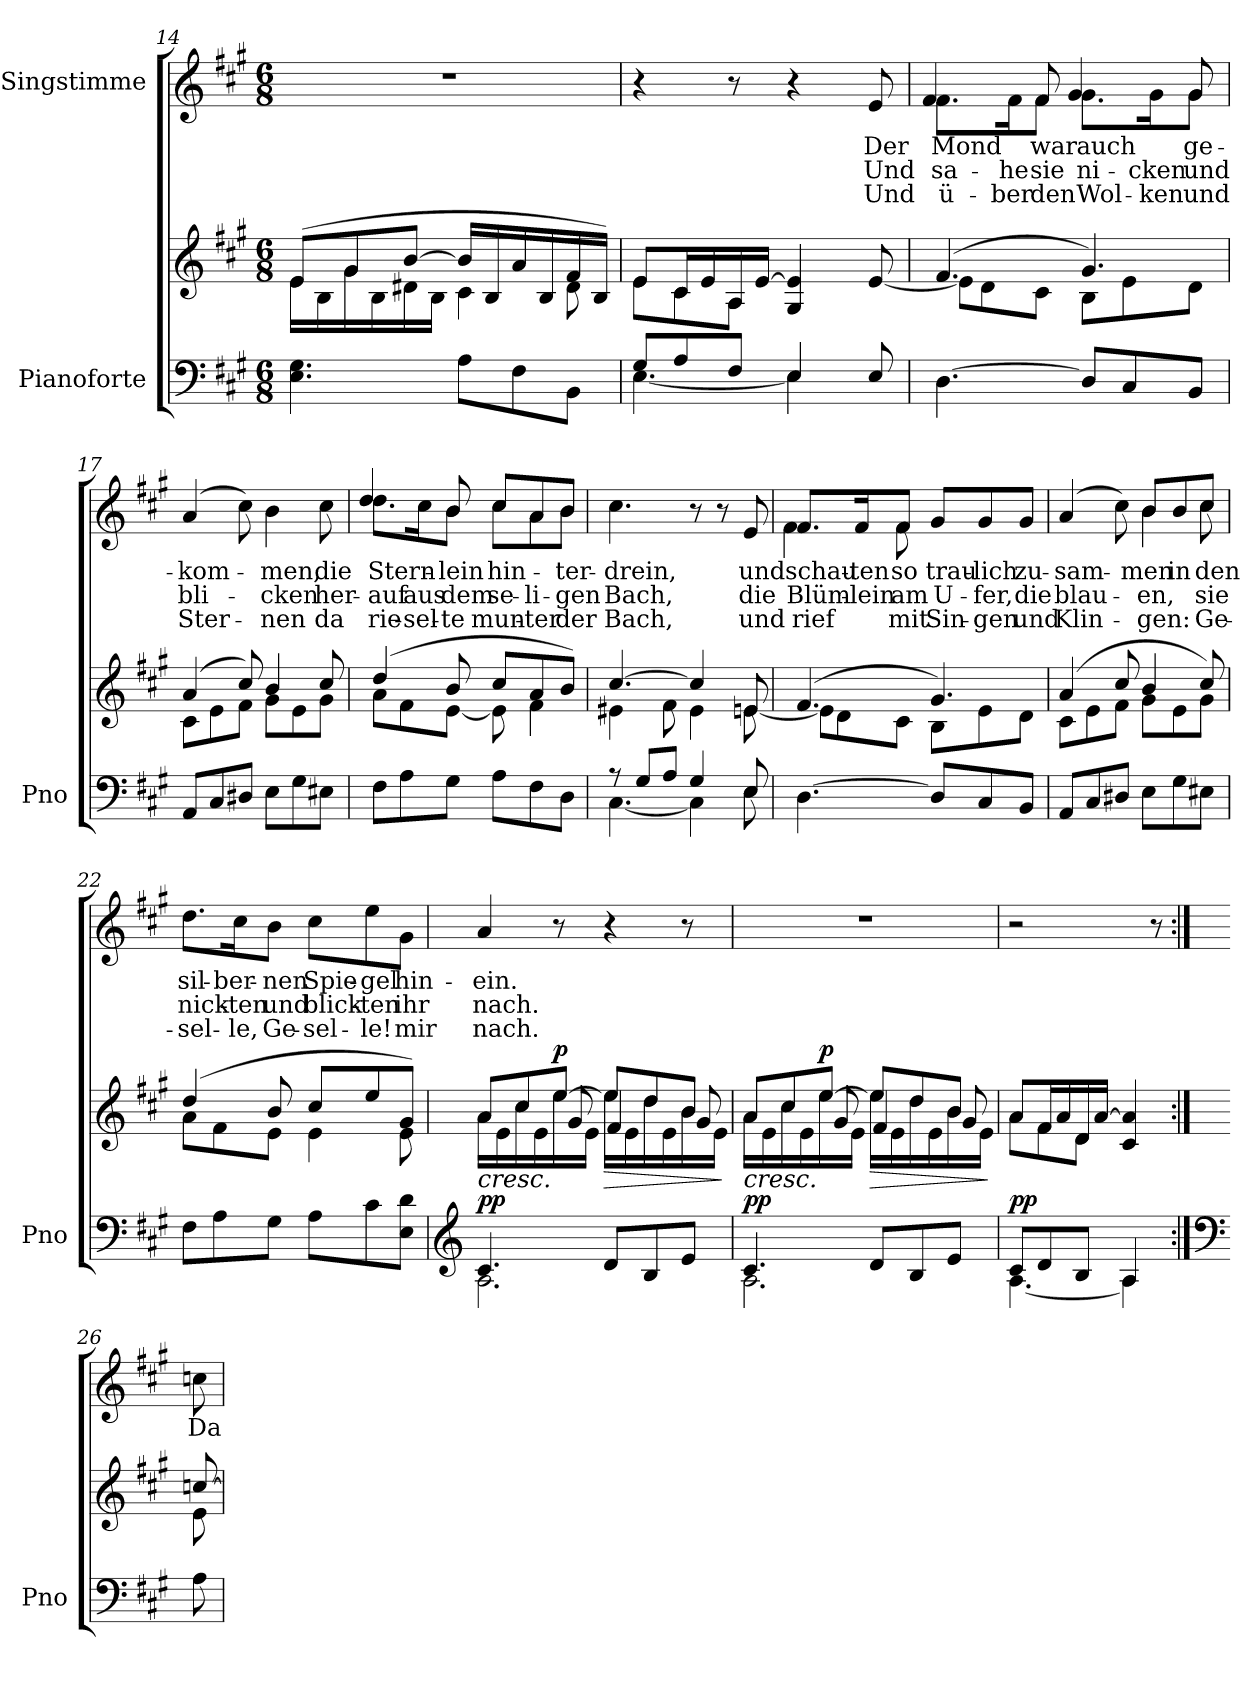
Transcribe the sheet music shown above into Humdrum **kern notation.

**kern	**kern	**dynam	**kern	**text	**text	**text
*part2	*part2	*part2	*part1	*part1	*part1	*part1
*staff3	*staff2	*staff2/3	*staff1	*staff1	*staff1	*staff1
*I"Pianoforte	*	*	*I"Singstimme	*	*	*
*I'Pno	*	*	*	*	*	*
*clefF4	*clefG2	*	*clefG2	*	*	*
*k[f#c#g#]	*k[f#c#g#]	*	*k[f#c#g#]	*	*	*
*M6/8	*M6/8	*	*M6/8	*	*	*
=14	=14	=14	=14	=14	=14	=14
*	*^	*	*	*	*	*
4.E\ 4.G#\	(>8e/L	16e\LL	.	2.r	.	.	.
.	.	16B\	.	.	.	.	.
.	8g#/	16g#\	.	.	.	.	.
.	.	16B\	.	.	.	.	.
.	[8b/J	16d#X\	.	.	.	.	.
.	.	16B\JJ	.	.	.	.	.
8A\L	16b/LL]	4c#\	.	.	.	.	.
.	16B/	.	.	.	.	.	.
8F#\	16a/	.	.	.	.	.	.
.	16B/	.	.	.	.	.	.
8BB\J	16f#/	8d#\	.	.	.	.	.
.	16B/JJ)	.	.	.	.	.	.
=15	=15	=15	=15	=15	=15	=15	=15
*^	*	*	*	*	*	*	*
8G#/L	[4.E\	8e/L	8e\L	.	4r	.	.	.
8A/	.	16c#/L	8c#\	.	.	.	.	.
.	.	16e/	.	.	.	.	.	.
8F#/J	.	16A/	8A\J	.	8r	.	.	.
.	.	[16e/JJ	.	.	.	.	.	.
4E/	4E\]	4G#/ 4e/]	8ryy	.	4r	.	.	.
.	.	.	4ryy	.	.	.	.	.
!	!	!	!	!	!	!LO:LY:b	!LO:LY:b	!LO:LY:b
8E/	8ryy	[8e/	.	.	8e/	Der	Und	Und
!!LO:LB:g=z
=16	=16	=16	=16	=16	=16	=16	=16	=16
!	!	!	!	!	!LO:N:head=solid	!LO:LY:b	!LO:LY:b	!LO:LY:b
*v	*v	*	*	*	*^	*	*	*
[4.D\	(>4.f#/	8e\L]	.	8.f#\L	4f#/	Mond	sa-	ü-
.	.	8d\	.	.	.	.	.	.
!	!	!	!	!	!	!	!LO:LY:b	!LO:LY:b
.	.	.	.	16f#\K	.	.	-he	-ber
!	!	!	!	!	!	!LO:LY:b	!LO:LY:b	!LO:LY:b
.	.	8c#\J	.	8f#\J	8f#/	war	sie	den
!	!	!	!	!LO:N:head=solid	!	!LO:LY:b	!LO:LY:b	!LO:LY:b
8D/L]	4.g#/)	8B\L	.	8.g#\L	4g#/	auch	ni-	Wol-
8C#/	.	8e\	.	.	.	.	.	.
!	!	!	!	!	!	!	!LO:LY:b	!LO:LY:b
.	.	.	.	16g#\K	.	.	-cken	-ken
!	!	!	!	!	!	!LO:LY:b	!LO:LY:b	!LO:LY:b
8BB/J	.	8d\J	.	8g#\J	8g#/	ge-	und	und
=17	=17	=17	=17	=17	=17	=17	=17	=17
!	!	!	!	!	!	!LO:LY:b	!LO:LY:b	!LO:LY:b
*	*	*	*	*v	*v	*	*	*
8AA/L	(>4a/	8c#\L	.	(>4a/	-kom-	bli-	Ster-
8C#/	.	8e\	.	.	.	.	.
8D#X/J	8cc#/)	8f#\J	.	8cc#\)	.	.	.
!	!	!	!	!	!LO:LY:b	!LO:LY:b	!LO:LY:b
8E\L	4b/	8g#\L	.	4b\	-men,	-cken	-nen
8G#\	.	8e\	.	.	.	.	.
!	!	!	!	!	!LO:LY:b	!LO:LY:b	!LO:LY:b
8E#X\J	8cc#/	8g#\J	.	8cc#\	die	her-	da
=18	=18	=18	=18	=18	=18	=18	=18
!	!	!	!	!LO:N:head=solid	!LO:LY:b	!LO:LY:b	!LO:LY:b
*	*	*	*	*^	*	*	*
8F#\L	(>4dd/	8a\L	.	8.dd\L	4dd/	Stern-	-auf	rie-
8A\	.	8f#\	.	.	.	.	.	.
!	!	!	!	!	!	!	!LO:LY:b	!LO:LY:b
.	.	.	.	16cc#\K	.	.	aus	-sel-
!	!	!	!	!	!	!LO:LY:b	!LO:LY:b	!LO:LY:b
8G#\J	8b/	[8e\J	.	8b\J	8b/	-lein	dem	-te
!	!	!	!	!	!	!LO:LY:b	!LO:LY:b	!LO:LY:b
8A\L	8cc#/L	8e\]	.	8cc#\L	8cc#/L	hin-	se-	mun-
!	!	!	!	!	!	!	!LO:LY:b	!LO:LY:b
8F#\	8a/	4f#\	.	8a\	8a/	.	-li-	-ter
!	!	!	!	!	!	!LO:LY:b	!LO:LY:b	!LO:LY:b
8D\J	8b/J)	.	.	8b\J	8b/J	-ter-	-gen	der
!!LO:PB:g=z
=19	=19	=19	=19	=19	=19	=19	=19	=19
*^	*	*	*	*	*	*	*	*
!	!	!	!	!	!	!	!LO:LY:b	!LO:LY:b	!LO:LY:b
*	*	*	*	*	*v	*v	*	*	*
8r	[4.C#\	[4.cc#/	4e#X\	.	4.cc#\	-drein,	Bach,	Bach,
8G#/L	.	.	.	.	.	.	.	.
8A/J	.	.	8f#\	.	.	.	.	.
4G#/	4C#\]	4cc#/]	4e#\	.	8r	.	.	.
.	.	.	.	.	8r	.	.	.
!	!	!	!	!	!	!LO:LY:b	!LO:LY:b	!LO:LY:b
8E/	8E\	8en/	[8e\	.	8e/	und	die	und
=20	=20	=20	=20	=20	=20	=20	=20	=20
!	!	!	!	!	!LO:N:head=solid	!LO:LY:b	!LO:LY:b	!LO:LY:b
*v	*v	*	*	*	*^	*	*	*
[4.D\	(>4.f#/	8e\L]	.	8.f#/L	4f#\	schau-	Blüm-	rief
.	.	8d\	.	.	.	.	.	.
!	!	!	!	!	!	!LO:LY:b	!LO:LY:b	!
.	.	.	.	16f#/K	.	-ten	-lein	.
!	!	!	!	!	!	!LO:LY:b	!LO:LY:b	!LO:LY:b
.	.	8c#\J	.	8f#/J	8f#\	so	am	mit
!	!	!	!	!	!	!LO:LY:b	!LO:LY:b	!LO:LY:b
8D/L]	4.g#/)	8B\L	.	8g#/L	4.ryy	trau-	U-	Sin-
!	!	!	!	!	!	!LO:LY:b	!LO:LY:b	!LO:LY:b
8C#/	.	8e\	.	8g#/	.	-lich	-fer,	-gen
!	!	!	!	!	!	!LO:LY:b	!LO:LY:b	!LO:LY:b
8BB/J	.	8d\J	.	8g#/J	.	zu-	die	und
=21	=21	=21	=21	=21	=21	=21	=21	=21
!	!	!	!	!	!	!LO:LY:b	!LO:LY:b	!LO:LY:b
8AA/L	(>4a/	8c#\L	.	(>4a/	4rgyy	-sam-	blau-	Klin-
8C#/	.	8e\	.	.	.	.	.	.
8D#X/J	8cc#/	8f#\J	.	8cc#\)	8rgyy	.	.	.
!	!	!	!	!	!	!LO:LY:b	!LO:LY:b	!LO:LY:b
8E\L	4b/	8g#\L	.	8b/L	4b\	-men	-en,	-gen:
*	*	*	*	*MM60	*	*	*	*
!	!	!	!	!	!	!LO:LY:b	!	!
8G#\	.	8e\	.	8b/	.	in	.	.
*	*	*	*	*MM59	*	*	*	*
!	!	!	!	!	!	!LO:LY:b	!LO:LY:b	!LO:LY:b
8E#X\J	8cc#/)	8g#\J	.	8cc#/J	8cc#\	den	sie	Ge-
*	*	*	*	*v	*v	*	*	*
=22	=22	=22	=22	=22	=22	=22	=22
*	*	*	*	*MM58	*	*	*
*	*	*	*	*^	*	*	*
!	!	!	!	!	!	!LO:LY:b	!LO:LY:b	!LO:LY:b
*	*	*	*	*v	*v	*	*	*
8F#\L	(>4dd/	8a\L	.	8.dd\L	sil-	nick-	-sel-
8A\	.	8f#\	.	.	.	.	.
*	*	*	*	*MM56	*	*	*
!	!	!	!	!	!LO:LY:b	!LO:LY:b	!LO:LY:b
.	.	.	.	16cc#\K	-ber-	-ten	-le,
*	*	*	*	*MM56	*	*	*
!	!	!	!	!	!LO:LY:b	!LO:LY:b	!LO:LY:b
8G#\J	8b/	8e\J	.	8b\J	-nen	und	Ge-
*	*	*	*	*MM55	*	*	*
!	!	!	!	!	!LO:LY:b	!LO:LY:b	!LO:LY:b
8A\L	8cc#/L	4e\	.	8cc#\L	Spie-	blick-	-sel-
*	*	*	*	*MM54	*	*	*
!	!	!	!	!	!LO:LY:b	!LO:LY:b	!LO:LY:b
8c#\	8ee/	.	.	8ee\	-gel	-ten	-le!
*	*	*	*	*MM53	*	*	*
!	!	!	!	!	!LO:LY:b	!LO:LY:b	!LO:LY:b
8E\ 8d\J	8g#/J)	8e\	.	8g#\J	hin-	ihr	mir
*	*v	*v	*	*	*	*	*
!!LO:LB:g=z
=23	=23	=23	=23	=23	=23	=23
*clefG2	*	*	*	*	*	*
*	*	*	*MM52	*	*	*
*^	*^	*	*	*	*	*
!	!	!	!	!LO:HP:b	!	!LO:LY:b	!LO:LY:b	!LO:LY:b
*	*	*	*^	*	*	*	*	*
!	!	!	!	!	!LO:DY:n=1:a=2	!	!	!	!
4.c#/	2.A\	8a/L	16a\LL	4ryy	< pp	4a/	-ein.	nach.	nach.
.	.	.	16e\	.	.	.	.	.	.
.	.	8cc#/	16cc#\	.	.	.	.	.	.
.	.	.	16e\	.	.	.	.	.	.
*	*	*	*	*	*	*MM50	*	*	*
!	!	!	!	!	!LO:DY:n=2:a	!	!	!	!
.	.	[8ee/J	16ee\	8g#/	p	8r	.	.	.
.	.	.	16e\JJ	.	.	.	.	.	.
*	*	*	*	*	*	*MM60	*	*	*
!	!	!	!	!	!LO:HP:n=1:b	!	!	!	!
8d/L	.	8ee/L]	16ee\LL	4f#/	[ >	4r	.	.	.
.	.	.	16e\	.	.	.	.	.	.
8B/	.	8dd/	16dd\	.	.	.	.	.	.
.	.	.	16e\	.	.	.	.	.	.
8e/J	.	8b/J	16b\	8g#/	.	8r	.	.	.
.	.	.	16e\JJ	.	.	.	.	.	.
*v	*v	*	*	*	*	*	*	*	*
*	*v	*v	*v	*	*	*	*	*
.	.	]	.	.	.	.
=24	=24	=24	=24	=24	=24	=24
*^	*	*	*	*	*	*
!	!	!	!LO:HP:b	!	!	!	!
*	*	*^	*	*	*	*	*
*	*	*	*^	*	*	*	*	*
!	!	!	!	!	!LO:DY:n=1:a=2	!	!	!	!
4.c#/	2.A\	8a/L	16a\LL	4ryy	< pp	2.r	.	.	.
.	.	.	16e\	.	.	.	.	.	.
.	.	8cc#/	16cc#\	.	.	.	.	.	.
.	.	.	16e\	.	.	.	.	.	.
!	!	!	!	!	!LO:DY:n=2:a	!	!	!	!
.	.	[8ee/J	16ee\	8g#/	p	.	.	.	.
.	.	.	16e\JJ	.	.	.	.	.	.
!	!	!	!	!	!LO:HP:n=1:b	!	!	!	!
8d/L	.	8ee/L]	16ee\LL	4f#/	[ >	.	.	.	.
.	.	.	16e\	.	.	.	.	.	.
8B/	.	8dd/	16dd\	.	.	.	.	.	.
.	.	.	16e\	.	.	.	.	.	.
8e/J	.	8b/J	16b\	8g#/	.	.	.	.	.
.	.	.	16e\JJ	.	.	.	.	.	.
*v	*v	*	*	*	*	*	*	*	*
*	*v	*v	*v	*	*	*	*	*
.	.	]	.	.	.	.
=25	=25	=25	=25	=25	=25	=25
*^	*^	*	*	*	*	*
!	!	!	!	!LO:DY:a=2	!	!	!	!
8c#/L	[4.A\	8a/L	8a\L	pp	2r	.	.	.
8d/	.	16f#/L	8f#\	.	.	.	.	.
.	.	16a/	.	.	.	.	.	.
8B/J	.	16d/	8d\J	.	.	.	.	.
.	.	[16a/JJ	.	.	.	.	.	.
4A/	4A\]	4c#/ 4a/]	4ryy	.	.	.	.	.
.	.	.	.	.	8r	.	.	.
*v	*v	*	*	*	*	*	*	*
=26:|!	=26:|!	=26:|!	=26:|!	=26:|!	=26:|!	=26:|!	=26:|!
*clefF4	*	*	*	*	*	*	*
!	!	!	!	!	!LO:LY:b	!	!
8A\	[8ccn/	8e\	.	8ccn\	Da	.	.
*	*v	*v	*	*	*	*	*
=	=	=	=	=	=	=
*-	*-	*-	*-	*-	*-	*-
